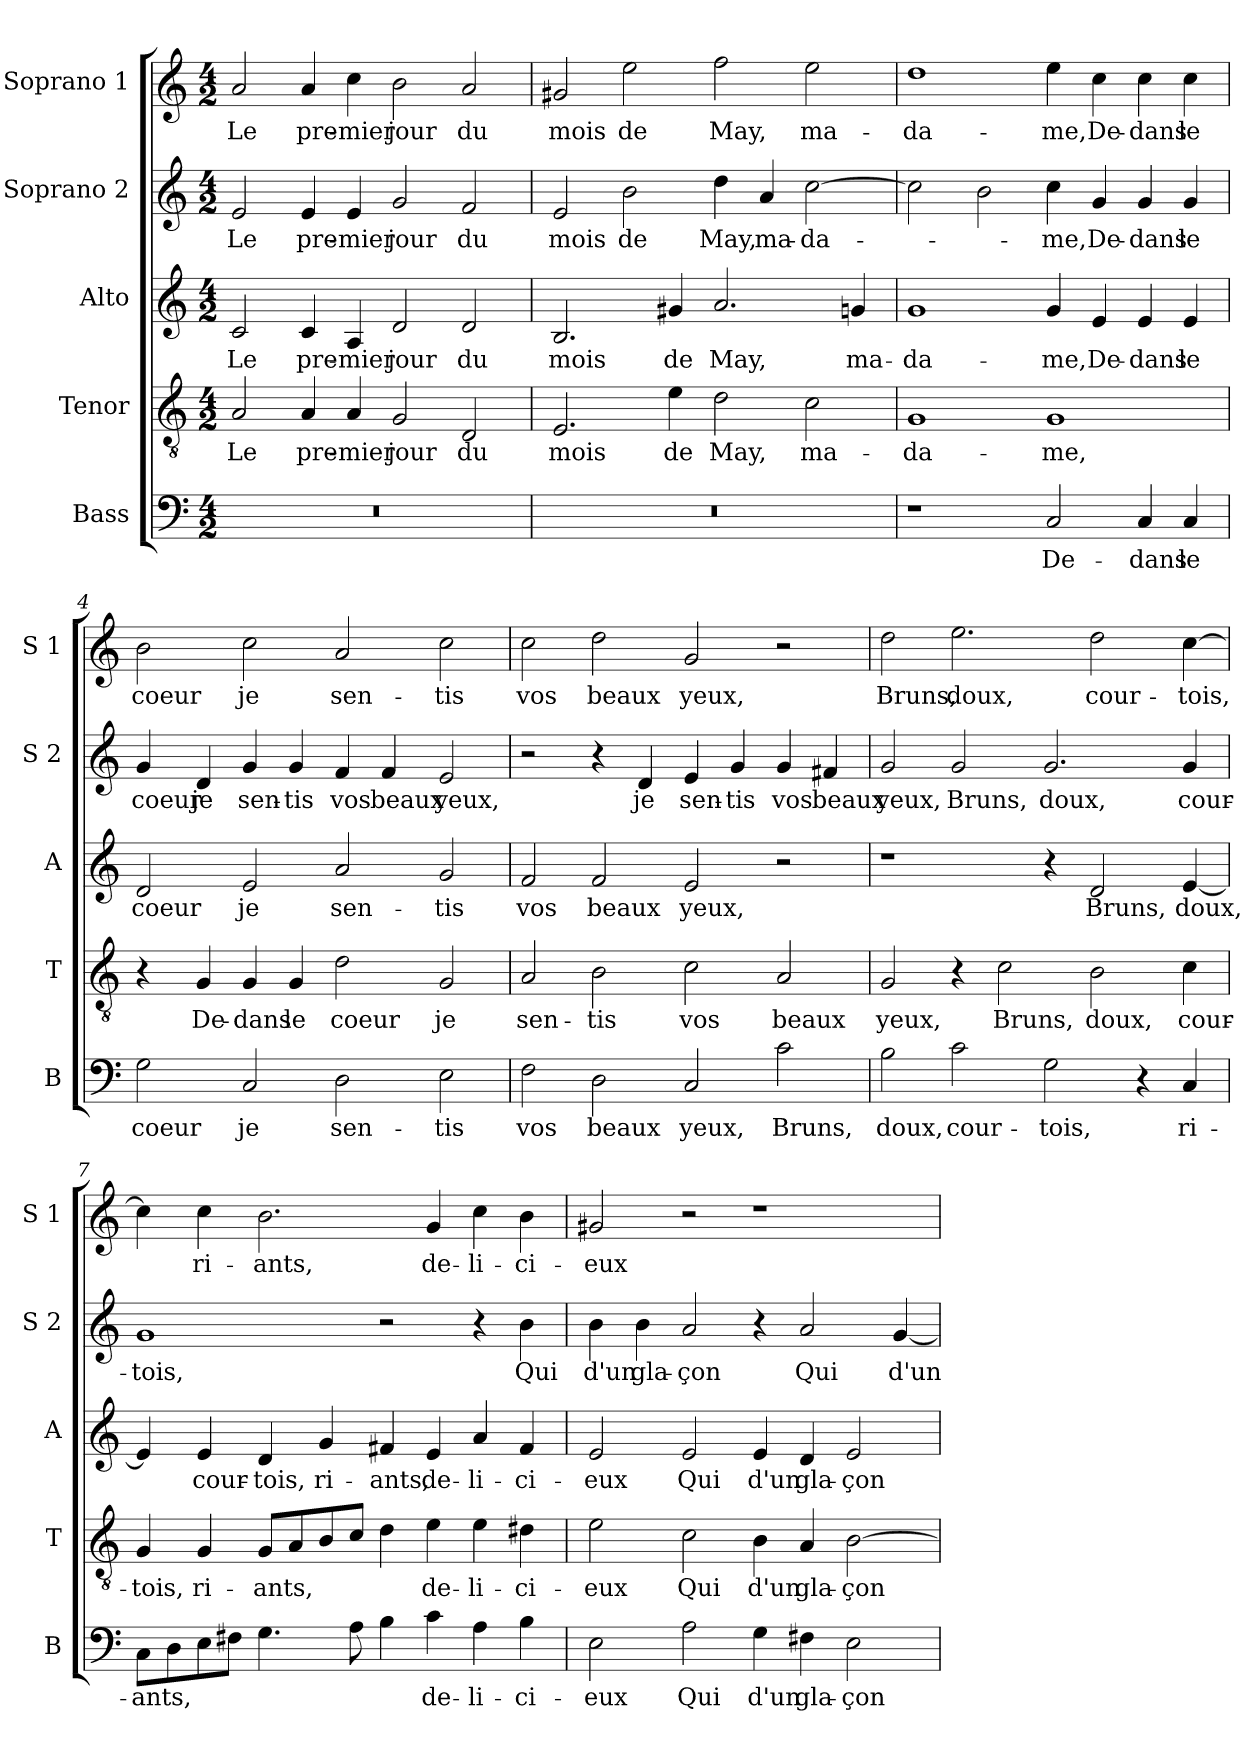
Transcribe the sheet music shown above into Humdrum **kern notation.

**kern	**text	**kern	**text	**kern	**text	**kern	**text	**kern	**text
*part5	*part5	*part4	*part4	*part3	*part3	*part2	*part2	*part1	*part1
*staff5	*staff5	*staff4	*staff4	*staff3	*staff3	*staff2	*staff2	*staff1	*staff1
*I"Bass	*	*I"Tenor	*	*I"Alto	*	*I"Soprano 2	*	*I"Soprano 1	*
*I'B	*	*I'T	*	*I'A	*	*I'S 2	*	*I'S 1	*
*clefF4	*	*clefGv2	*	*clefG2	*	*clefG2	*	*clefG2	*
*k[]	*	*k[]	*	*k[]	*	*k[]	*	*k[]	*
*C:	*	*C:	*	*C:	*	*C:	*	*C:	*
*M4/2	*	*M4/2	*	*M4/2	*	*M4/2	*	*M4/2	*
=1	=1	=1	=1	=1	=1	=1	=1	=1	=1
!	!	!	!LO:LY:b	!	!LO:LY:b	!	!LO:LY:b	!	!LO:LY:b
0r	.	2A/	Le	2c/	Le	2e/	Le	2a/	Le
!	!	!	!LO:LY:b	!	!LO:LY:b	!	!LO:LY:b	!	!LO:LY:b
.	.	4A/	pre-	4c/	pre-	4e/	pre-	4a/	pre-
!	!	!	!LO:LY:b	!	!LO:LY:b	!	!LO:LY:b	!	!LO:LY:b
.	.	4A/	-mier	4A/	-mier	4e/	-mier	4cc\	-mier
!	!	!	!LO:LY:b	!	!LO:LY:b	!	!LO:LY:b	!	!LO:LY:b
.	.	2G/	jour	2d/	jour	2g/	jour	2b\	jour
!	!	!	!LO:LY:b	!	!LO:LY:b	!	!LO:LY:b	!	!LO:LY:b
.	.	2D/	du	2d/	du	2f/	du	2a/	du
=2	=2	=2	=2	=2	=2	=2	=2	=2	=2
!	!	!	!LO:LY:b	!	!LO:LY:b	!	!LO:LY:b	!	!LO:LY:b
0r	.	2.E/	mois	2.B/	mois	2e/	mois	2g#X/	mois
!	!	!	!	!	!	!	!LO:LY:b	!	!LO:LY:b
.	.	.	.	.	.	2b\	de	2ee\	de
!	!	!	!LO:LY:b	!	!LO:LY:b	!	!	!	!
.	.	4e\	de	4g#X/	de	.	.	.	.
!	!	!	!LO:LY:b	!	!LO:LY:b	!	!LO:LY:b	!	!LO:LY:b
.	.	2d\	May,	2.a/	May,	4dd\	May,	2ff\	May,
!	!	!	!	!	!	!	!LO:LY:b	!	!
.	.	.	.	.	.	4a/	ma-	.	.
!	!	!	!LO:LY:b	!	!	!	!LO:LY:b	!	!LO:LY:b
.	.	2c\	ma-	.	.	[2cc\	-da-	2ee\	ma-
!	!	!	!	!	!LO:LY:b	!	!	!	!
.	.	.	.	4gn/	ma-	.	.	.	.
=3	=3	=3	=3	=3	=3	=3	=3	=3	=3
!	!	!	!LO:LY:b	!	!LO:LY:b	!	!	!	!LO:LY:b
1r	.	1G	-da-	1g	-da-	2cc\]	.	1dd	-da-
.	.	.	.	.	.	2b\	.	.	.
!	!LO:LY:b	!	!LO:LY:b	!	!LO:LY:b	!	!LO:LY:b	!	!LO:LY:b
2C/	De-	1G	-me,	4g/	-me,	4cc\	-me,	4ee\	-me,
!	!	!	!	!	!LO:LY:b	!	!LO:LY:b	!	!LO:LY:b
.	.	.	.	4e/	De-	4g/	De-	4cc\	De-
!	!LO:LY:b	!	!	!	!LO:LY:b	!	!LO:LY:b	!	!LO:LY:b
4C/	-dans	.	.	4e/	-dans	4g/	-dans	4cc\	-dans
!	!LO:LY:b	!	!	!	!LO:LY:b	!	!LO:LY:b	!	!LO:LY:b
4C/	le	.	.	4e/	le	4g/	le	4cc\	le
!!LO:LB:g=z
=4	=4	=4	=4	=4	=4	=4	=4	=4	=4
!	!LO:LY:b	!	!	!	!LO:LY:b	!	!LO:LY:b	!	!LO:LY:b
2G\	coeur	4r	.	2d/	coeur	4g/	coeur	2b\	coeur
!	!	!	!LO:LY:b	!	!	!	!LO:LY:b	!	!
.	.	4G/	De-	.	.	4d/	je	.	.
!	!LO:LY:b	!	!LO:LY:b	!	!LO:LY:b	!	!LO:LY:b	!	!LO:LY:b
2C/	je	4G/	-dans	2e/	je	4g/	sen-	2cc\	je
!	!	!	!LO:LY:b	!	!	!	!LO:LY:b	!	!
.	.	4G/	le	.	.	4g/	-tis	.	.
!	!LO:LY:b	!	!LO:LY:b	!	!LO:LY:b	!	!LO:LY:b	!	!LO:LY:b
2D\	sen-	2d\	coeur	2a/	sen-	4f/	vos	2a/	sen-
!	!	!	!	!	!	!	!LO:LY:b	!	!
.	.	.	.	.	.	4f/	beaux	.	.
!	!LO:LY:b	!	!LO:LY:b	!	!LO:LY:b	!	!LO:LY:b	!	!LO:LY:b
2E\	-tis	2G/	je	2g/	-tis	2e/	yeux,	2cc\	-tis
=5	=5	=5	=5	=5	=5	=5	=5	=5	=5
!	!LO:LY:b	!	!LO:LY:b	!	!LO:LY:b	!	!	!	!LO:LY:b
2F\	vos	2A/	sen-	2f/	vos	2r	.	2cc\	vos
!	!LO:LY:b	!	!LO:LY:b	!	!LO:LY:b	!	!	!	!LO:LY:b
2D\	beaux	2B\	-tis	2f/	beaux	4r	.	2dd\	beaux
!	!	!	!	!	!	!	!LO:LY:b	!	!
.	.	.	.	.	.	4d/	je	.	.
!	!LO:LY:b	!	!LO:LY:b	!	!LO:LY:b	!	!LO:LY:b	!	!LO:LY:b
2C/	yeux,	2c\	vos	2e/	yeux,	4e/	sen-	2g/	yeux,
!	!	!	!	!	!	!	!LO:LY:b	!	!
.	.	.	.	.	.	4g/	-tis	.	.
!	!LO:LY:b	!	!LO:LY:b	!	!	!	!LO:LY:b	!	!
2c\	Bruns,	2A/	beaux	2r	.	4g/	vos	2r	.
!	!	!	!	!	!	!	!LO:LY:b	!	!
.	.	.	.	.	.	4f#X/	beaux	.	.
=6	=6	=6	=6	=6	=6	=6	=6	=6	=6
!	!LO:LY:b	!	!LO:LY:b	!	!	!	!LO:LY:b	!	!LO:LY:b
2B\	doux,	2G/	yeux,	1r	.	2g/	yeux,	2dd\	Bruns,
!	!LO:LY:b	!	!	!	!	!	!LO:LY:b	!	!LO:LY:b
2c\	cour-	4r	.	.	.	2g/	Bruns,	2.ee\	doux,
!	!	!	!LO:LY:b	!	!	!	!	!	!
.	.	2c\	Bruns,	.	.	.	.	.	.
!	!LO:LY:b	!	!	!	!	!	!LO:LY:b	!	!
2G\	-tois,	.	.	4r	.	2.g/	doux,	.	.
!	!	!	!LO:LY:b	!	!LO:LY:b	!	!	!	!LO:LY:b
.	.	2B\	doux,	2d/	Bruns,	.	.	2dd\	cour-
4r	.	.	.	.	.	.	.	.	.
!	!LO:LY:b	!	!LO:LY:b	!	!LO:LY:b	!	!LO:LY:b	!	!LO:LY:b
4C/	ri-	4c\	cour-	[4e/	doux,	4g/	cour-	[4cc\	-tois,
!!LO:PB:g=z
=7	=7	=7	=7	=7	=7	=7	=7	=7	=7
!	!LO:LY:b	!	!LO:LY:b	!	!	!	!LO:LY:b	!	!
8C\L	-ants,	4G/	-tois,	4e/]	.	1g	-tois,	4cc\]	.
8D\	.	.	.	.	.	.	.	.	.
!	!	!	!LO:LY:b	!	!LO:LY:b	!	!	!	!LO:LY:b
8E\	.	4G/	ri-	4e/	cour-	.	.	4cc\	ri-
8F#X\J	.	.	.	.	.	.	.	.	.
!	!	!	!LO:LY:b	!	!LO:LY:b	!	!	!	!LO:LY:b
4.G\	.	8G/L	-ants,	4d/	-tois,	.	.	2.b\	-ants,
.	.	8A/	.	.	.	.	.	.	.
!	!	!	!	!	!LO:LY:b	!	!	!	!
.	.	8B/	.	4g/	ri-	.	.	.	.
8A\	.	8c/J	.	.	.	.	.	.	.
!	!	!	!	!	!LO:LY:b	!	!	!	!
4B\	.	4d\	.	4f#X/	-ants,	2r	.	.	.
!	!LO:LY:b	!	!LO:LY:b	!	!LO:LY:b	!	!	!	!LO:LY:b
4c\	de-	4e\	de-	4e/	de-	.	.	4g/	de-
!	!LO:LY:b	!	!LO:LY:b	!	!LO:LY:b	!	!	!	!LO:LY:b
4A\	-li-	4e\	-li-	4a/	-li-	4r	.	4cc\	-li-
!	!LO:LY:b	!	!LO:LY:b	!	!LO:LY:b	!	!LO:LY:b	!	!LO:LY:b
4B\	-ci-	4d#X\	-ci-	4f#/	-ci-	4b\	Qui	4b\	-ci-
=8	=8	=8	=8	=8	=8	=8	=8	=8	=8
!	!LO:LY:b	!	!LO:LY:b	!	!LO:LY:b	!	!LO:LY:b	!	!LO:LY:b
2E\	-eux	2e\	-eux	2e/	-eux	4b\	d'un	2g#X/	-eux
!	!	!	!	!	!	!	!LO:LY:b	!	!
.	.	.	.	.	.	4b\	gla-	.	.
!	!LO:LY:b	!	!LO:LY:b	!	!LO:LY:b	!	!LO:LY:b	!	!
2A\	Qui	2c\	Qui	2e/	Qui	2a/	-çon	2r	.
!	!LO:LY:b	!	!LO:LY:b	!	!LO:LY:b	!	!	!	!
4G\	d'un	4B\	d'un	4e/	d'un	4r	.	1r	.
!	!LO:LY:b	!	!LO:LY:b	!	!LO:LY:b	!	!LO:LY:b	!	!
4F#X\	gla-	4A/	gla-	4d/	gla-	2a/	Qui	.	.
!	!LO:LY:b	!	!LO:LY:b	!	!LO:LY:b	!	!	!	!
2E\	-çon	[2B\	-çon	2e/	-çon	.	.	.	.
!	!	!	!	!	!	!	!LO:LY:b	!	!
.	.	.	.	.	.	[4g/	d'un	.	.
=	=	=	=	=	=	=	=	=	=
*-	*-	*-	*-	*-	*-	*-	*-	*-	*-
